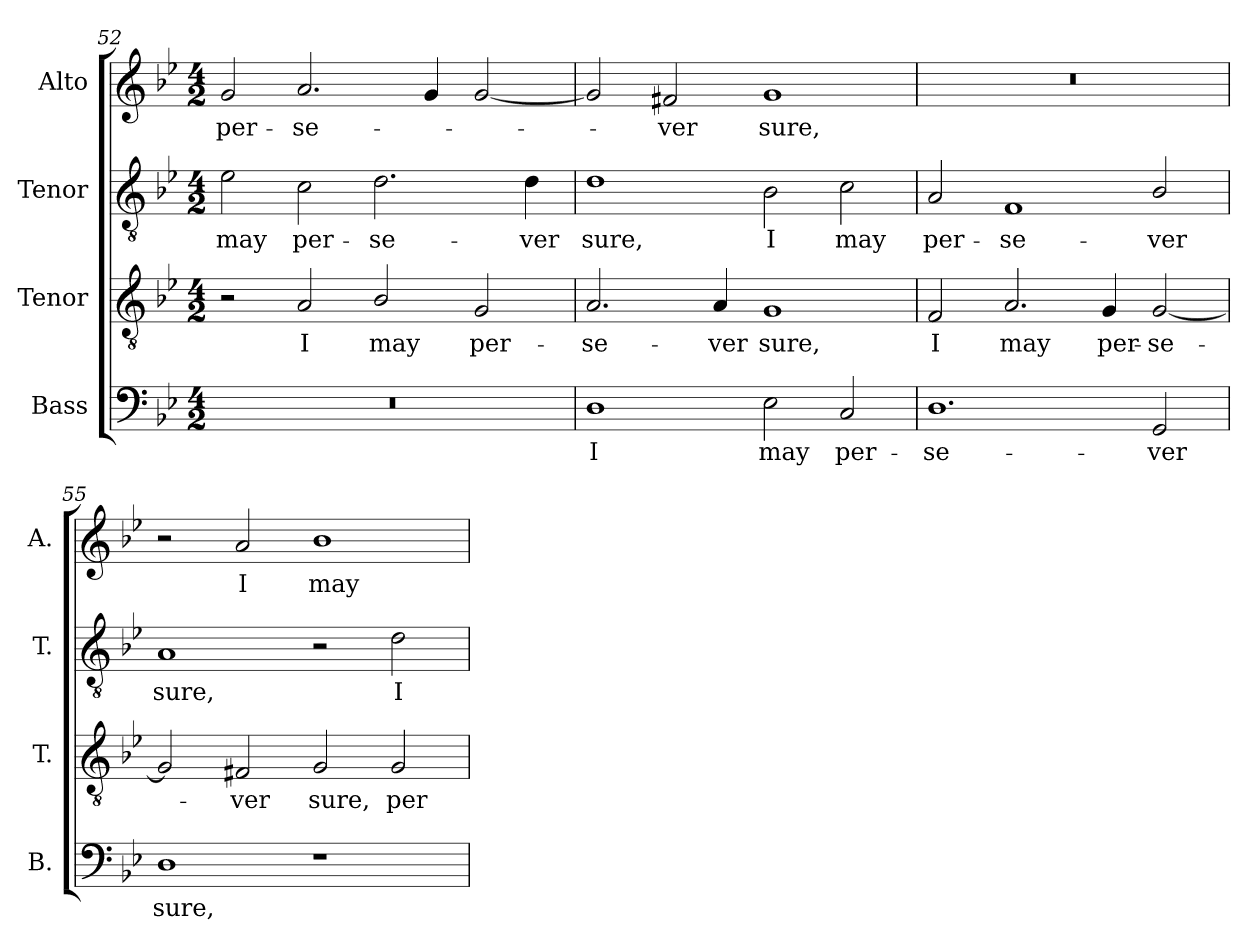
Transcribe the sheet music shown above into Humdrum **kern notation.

**kern	**text	**kern	**text	**kern	**text	**kern	**text
*part4	*part4	*part3	*part3	*part2	*part2	*part1	*part1
*staff4	*staff4	*staff3	*staff3	*staff2	*staff2	*staff1	*staff1
*I"Bass	*	*I"Tenor	*	*I"Tenor	*	*I"Alto	*
*I'B.	*	*I'T.	*	*I'T.	*	*I'A.	*
*clefF4	*	*clefGv2	*	*clefGv2	*	*clefG2	*
*	*	*ITrd7c12	*	*ITrd7c12	*	*	*
*k[b-e-]	*	*k[b-e-]	*	*k[b-e-]	*	*k[b-e-]	*
*B-:	*	*B-:	*	*B-:	*	*B-:	*
*M4/2	*	*M4/2	*	*M4/2	*	*M4/2	*
=52	=52	=52	=52	=52	=52	=52	=52
!LO:N:vis=1	!	!	!	!	!	!	!
!	!	!	!	!	!LO:LY:b:color=#000000	!	!
!	!	!	!	!	!	!	!LO:LY:b:color=#000000
0r	.	2r	.	2E-i\	may	2gi/	per-
!	!	!	!LO:LY:b:color=#000000	!	!	!	!
!	!	!	!	!	!LO:LY:b:color=#000000	!	!
!	!	!	!	!	!	!	!LO:LY:b:color=#000000
.	.	2AAi/	I	2Ci\	per-	2.ai/	-se-
!	!	!	!LO:LY:b:color=#000000	!	!	!	!
!	!	!	!	!	!LO:LY:b:color=#000000	!	!
.	.	2BB-i/	may	2.Di\	-se-	.	.
.	.	.	.	.	.	4gi/	.
!	!	!	!LO:LY:b:color=#000000	!	!	!	!
.	.	2GGi/	per-	.	.	[2gi/	.
!	!	!	!	!	!LO:LY:b:color=#000000	!	!
.	.	.	.	4Di\	-ver	.	.
=53	=53	=53	=53	=53	=53	=53	=53
!	!LO:LY:b:color=#000000	!	!	!	!	!	!
!	!	!	!LO:LY:b:color=#000000	!	!	!	!
!	!	!	!	!	!LO:LY:b:color=#000000	!	!
1Di	I	2.AAi/	-se-	1Di	sure,	2gi/]	.
!	!	!	!	!	!	!	!LO:LY:b:color=#000000
.	.	.	.	.	.	2f#Xi/	-ver
!	!	!	!LO:LY:b:color=#000000	!	!	!	!
.	.	4AAi/	-ver	.	.	.	.
!	!LO:LY:b:color=#000000	!	!	!	!	!	!
!	!	!	!LO:LY:b:color=#000000	!	!	!	!
!	!	!	!	!	!LO:LY:b:color=#000000	!	!
!	!	!	!	!	!	!	!LO:LY:b:color=#000000
2E-i\	may	1GGi	sure,	2BB-i\	I	1gi	sure,
!	!LO:LY:b:color=#000000	!	!	!	!	!	!
!	!	!	!	!	!LO:LY:b:color=#000000	!	!
2Ci/	per-	.	.	2Ci\	may	.	.
!!LO:PB:g=z
=54	=54	=54	=54	=54	=54	=54	=54
!	!LO:LY:b:color=#000000	!	!	!	!	!	!
!	!	!	!LO:LY:b:color=#000000	!	!	!	!
!	!	!	!	!	!LO:LY:b:color=#000000	!LO:N:vis=1	!
1.Di	-se-	2FFi/	I	2AAi/	per-	0r	.
!	!	!	!LO:LY:b:color=#000000	!	!	!	!
!	!	!	!	!	!LO:LY:b:color=#000000	!	!
.	.	2.AAi/	may	1FFi	-se-	.	.
!	!	!	!LO:LY:b:color=#000000	!	!	!	!
.	.	4GGi/	per-	.	.	.	.
!	!LO:LY:b:color=#000000	!	!	!	!	!	!
!	!	!	!LO:LY:b:color=#000000	!	!	!	!
!	!	!	!	!	!LO:LY:b:color=#000000	!	!
2GGi/	-ver	[2GGi/	-se-	2BB-i/	-ver	.	.
=55	=55	=55	=55	=55	=55	=55	=55
!	!LO:LY:b:color=#000000	!	!	!	!	!	!
!	!	!	!	!	!LO:LY:b:color=#000000	!	!
1Di	sure,	2GGi/]	.	1AAi	sure,	2r	.
!	!	!	!LO:LY:b:color=#000000	!	!	!	!
!	!	!	!	!	!	!	!LO:LY:b:color=#000000
.	.	2FF#Xi/	-ver	.	.	2ai/	I
!	!	!	!LO:LY:b:color=#000000	!	!	!	!
!	!	!	!	!	!	!	!LO:LY:b:color=#000000
1r	.	2GGi/	sure,	2r	.	1b-i	may
!	!	!	!LO:LY:b:color=#000000	!	!	!	!
!	!	!	!	!	!LO:LY:b:color=#000000	!	!
.	.	2GGi/	per-	2Di\	I	.	.
=	=	=	=	=	=	=	=
*-	*-	*-	*-	*-	*-	*-	*-
